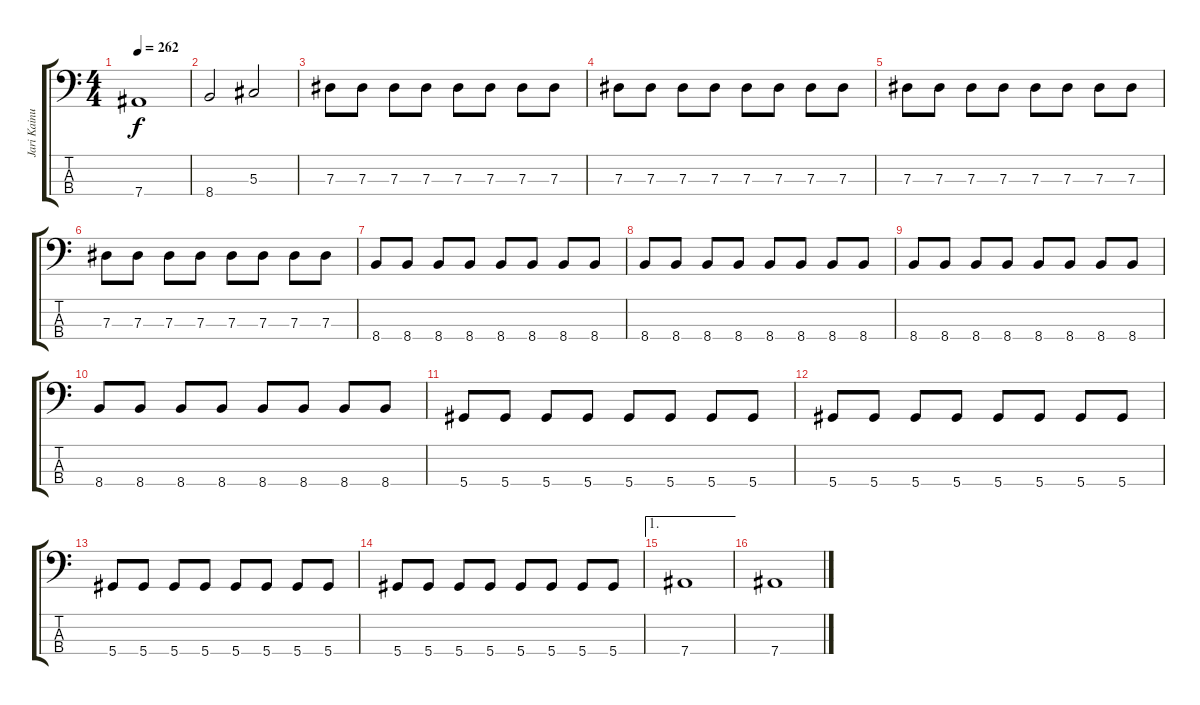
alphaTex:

\track ("Jari Kainulainen" "Jari Kainu") {instrument electricbassfinger}
\staff {score tabs}
\tuning (Gb2 Db2 Ab1 Eb1) {hide}
\ts (4 4)
\tempo 262
\clef f4
\ks c
7.4.1{dy f} |
8.4.2 5.3.2 |
7.3.8 7.3.8 7.3.8 7.3.8 7.3.8 7.3.8 7.3.8 7.3.8 |
7.3.8 7.3.8 7.3.8 7.3.8 7.3.8 7.3.8 7.3.8 7.3.8 |
7.3.8 7.3.8 7.3.8 7.3.8 7.3.8 7.3.8 7.3.8 7.3.8 |
7.3.8 7.3.8 7.3.8 7.3.8 7.3.8 7.3.8 7.3.8 7.3.8 |
8.4.8 8.4.8 8.4.8 8.4.8 8.4.8 8.4.8 8.4.8 8.4.8 |
8.4.8 8.4.8 8.4.8 8.4.8 8.4.8 8.4.8 8.4.8 8.4.8 |
8.4.8 8.4.8 8.4.8 8.4.8 8.4.8 8.4.8 8.4.8 8.4.8 |
8.4.8 8.4.8 8.4.8 8.4.8 8.4.8 8.4.8 8.4.8 8.4.8 |
5.4.8 5.4.8 5.4.8 5.4.8 5.4.8 5.4.8 5.4.8 5.4.8 |
5.4.8 5.4.8 5.4.8 5.4.8 5.4.8 5.4.8 5.4.8 5.4.8 |
5.4.8 5.4.8 5.4.8 5.4.8 5.4.8 5.4.8 5.4.8 5.4.8 |
5.4.8 5.4.8 5.4.8 5.4.8 5.4.8 5.4.8 5.4.8 5.4.8 |
\ae 1
7.4.1 |
7.4.1
